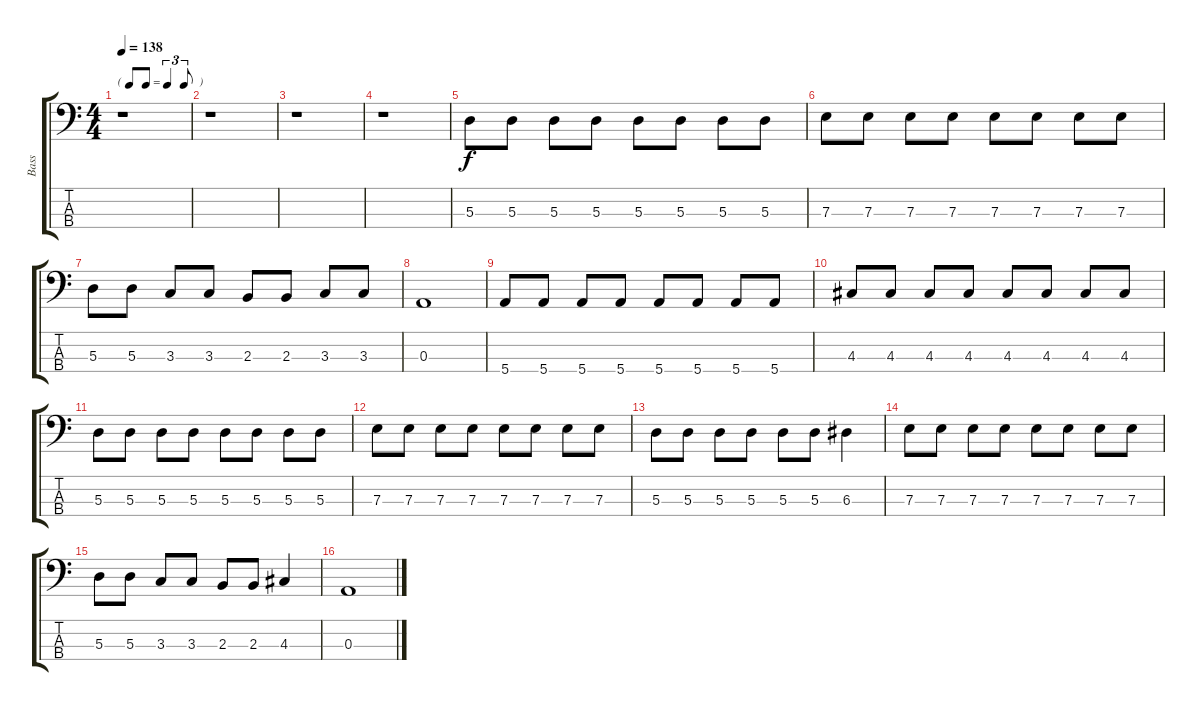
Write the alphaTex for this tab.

\track ("Bass" "Bass") {instrument electricbasspick}
\staff {score tabs}
\tuning (G2 D2 A1 E1) {hide}
\ts (4 4)
\tf triplet8th
\tempo 138
\clef f4
\ks c
r.1{dy f instrument electricbasspick} |
r.1 |
r.1 |
r.1 |
5.3.8 5.3.8 5.3.8 5.3.8 5.3.8 5.3.8 5.3.8 5.3.8 |
7.3.8 7.3.8 7.3.8 7.3.8 7.3.8 7.3.8 7.3.8 7.3.8 |
5.3.8 5.3.8 3.3.8 3.3.8 2.3.8 2.3.8 3.3.8 3.3.8 |
0.3.1 |
5.4.8 5.4.8 5.4.8 5.4.8 5.4.8 5.4.8 5.4.8 5.4.8 |
4.3.8 4.3.8 4.3.8 4.3.8 4.3.8 4.3.8 4.3.8 4.3.8 |
5.3.8 5.3.8 5.3.8 5.3.8 5.3.8 5.3.8 5.3.8 5.3.8 |
7.3.8 7.3.8 7.3.8 7.3.8 7.3.8 7.3.8 7.3.8 7.3.8 |
5.3.8 5.3.8 5.3.8 5.3.8 5.3.8 5.3.8 6.3.4 |
7.3.8 7.3.8 7.3.8 7.3.8 7.3.8 7.3.8 7.3.8 7.3.8 |
5.3.8 5.3.8 3.3.8 3.3.8 2.3.8 2.3.8 4.3.4 |
0.3.1
